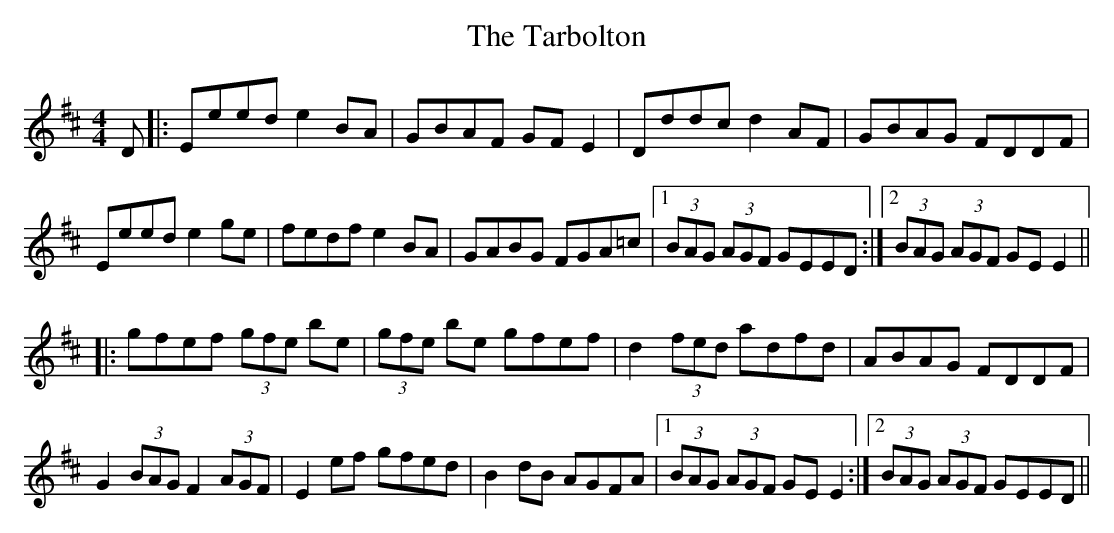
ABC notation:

X:1
T: The Tarbolton
M: 4/4
L: 1/8
K: Edor
D|:Eeed e2 BA|GBAF GFE2|Dddc d2AF|GBAG FDDF|
Eeed e2ge|fedf e2BA|GABG FGA=c|1 (3BAG (3AGF GEED:|2 (3BAG (3AGF GEE2||
|:gfef (3gfe be|(3gfe be gfef|d2 (3fed adfd|ABAG FDDF|
G2 (3BAG F2 (3AGF|E2ef gfed|B2dB AGFA|1 (3BAG (3AGF GEE2:|2 (3BAG (3AGF GEED||
